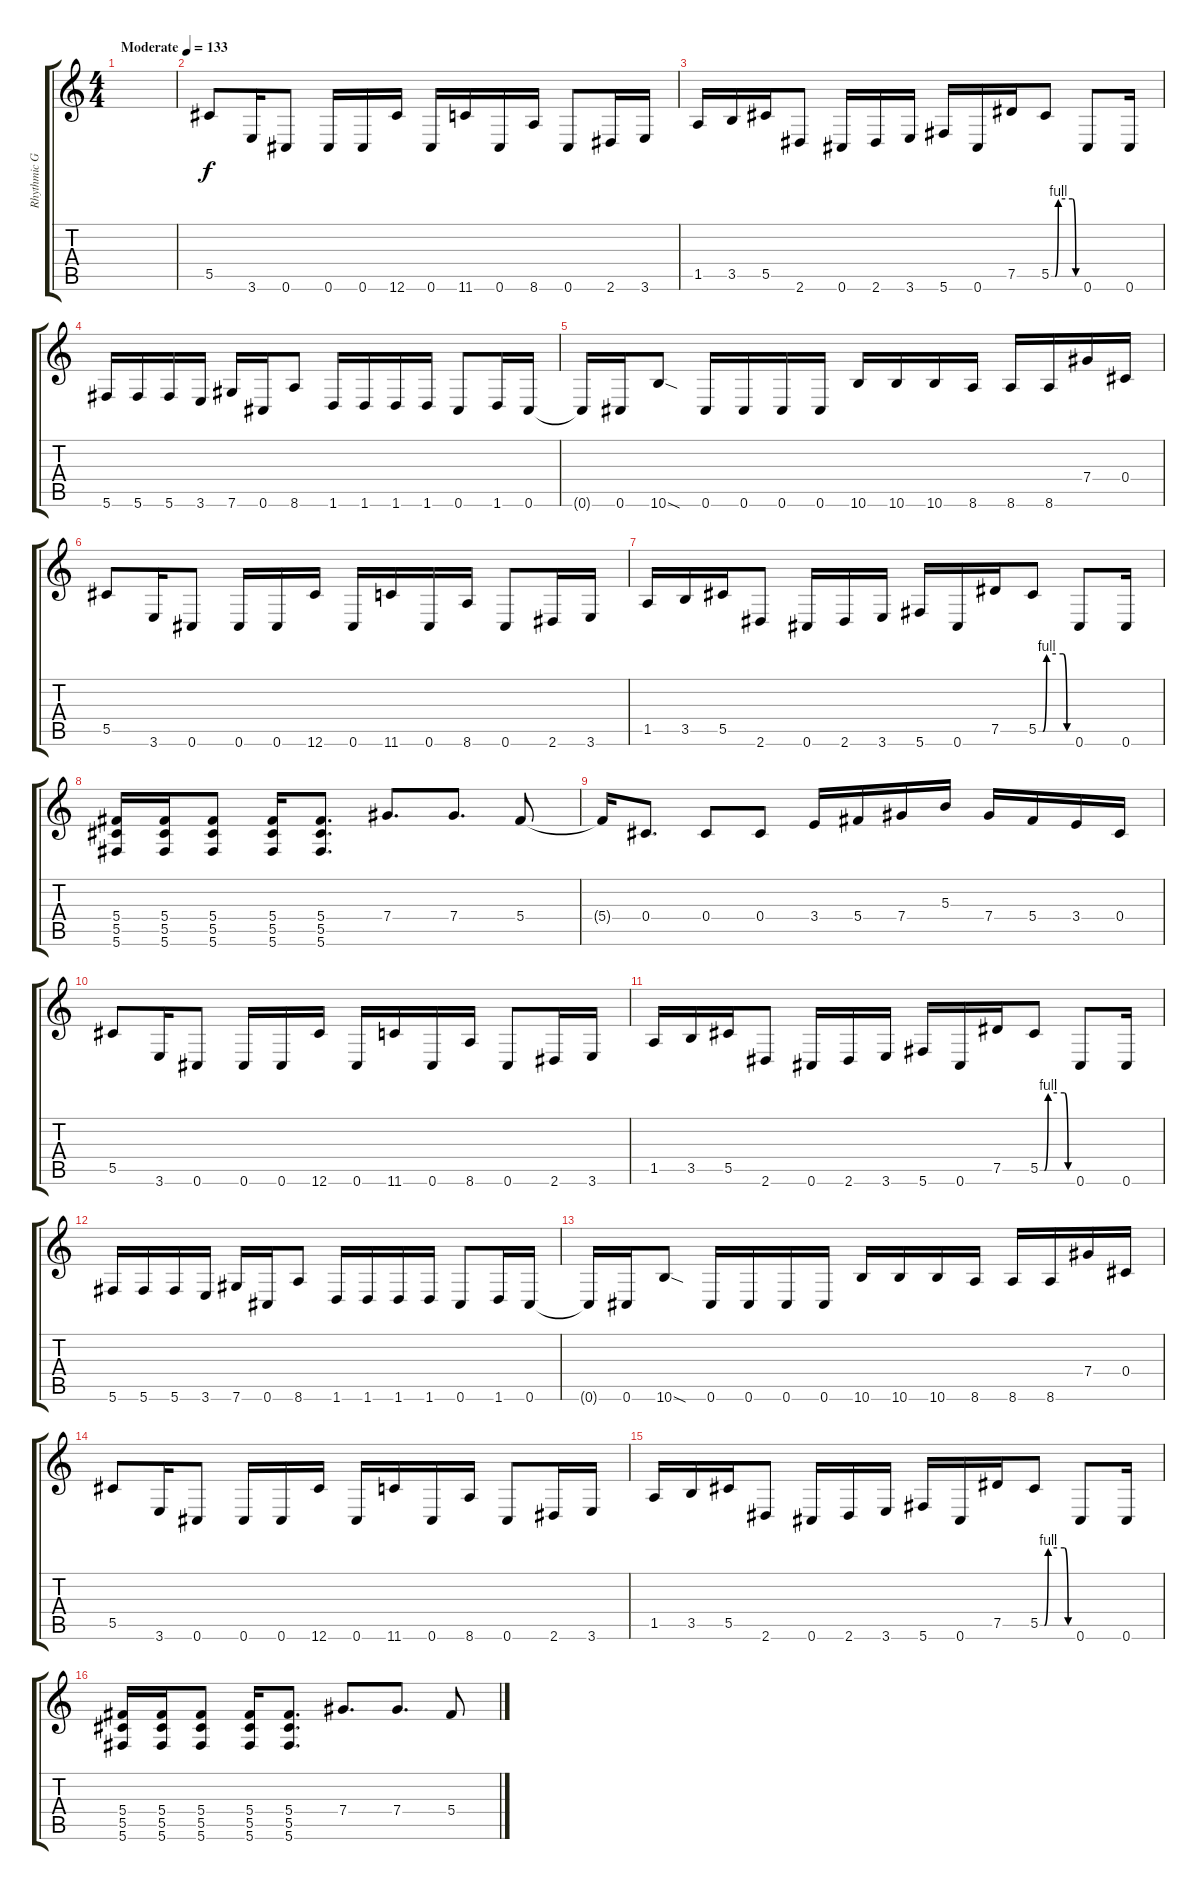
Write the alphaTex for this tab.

\track ("Rhythmic Guitar" "Rhythmic G") {instrument distortionguitar}
\staff {score tabs}
\tuning (Eb4 Bb3 Gb3 Db3 Ab2 Db2) {hide}
\ts (4 4)
\tempo (133 "Moderate")
\clef g2
\ks c
|
5.5.8 3.6.16 0.6.8 0.6.16 0.6.16 12.6.16 0.6.16 11.6.16 0.6.16 8.6.16 0.6.8 2.6.16 3.6.16 |
1.5.16 3.5.16 5.5.16 2.6.8 0.6.16 2.6.16 3.6.16 5.6.16 0.6.16 7.5.16 5.5{be (custom 0 0 8 0 15 4 45 4 52 0 60 0)}.8 0.6.8 0.6.16 |
5.6.16 5.6.16 5.6.16 3.6.16 7.6.16 0.6.16 8.6.8 1.6.16 1.6.16 1.6.16 1.6.16 0.6.8 1.6.16 0.6.16 |
0.6{t}.16 0.6.16 10.6{sod}.8 0.6.16 0.6.16 0.6.16 0.6.16 10.6.16 10.6.16 10.6.16 8.6.16 8.6.16 8.6.16 7.4.16 0.4.16 |
5.5.8 3.6.16 0.6.8 0.6.16 0.6.16 12.6.16 0.6.16 11.6.16 0.6.16 8.6.16 0.6.8 2.6.16 3.6.16 |
1.5.16 3.5.16 5.5.16 2.6.8 0.6.16 2.6.16 3.6.16 5.6.16 0.6.16 7.5.16 5.5{be (custom 0 0 8 0 15 4 45 4 52 0 60 0)}.8 0.6.8 0.6.16 |
(5.4 5.5 5.6).16 (5.4 5.5 5.6).16 (5.4 5.5 5.6).8 (5.4 5.5 5.6).16 (5.4 5.5 5.6).8{d} 7.4.8{d} 7.4.8{d} 5.4.8 |
5.4{t}.16 0.4.8{d} 0.4.8 0.4.8 3.4.16 5.4.16 7.4.16 5.3.16 7.4.16 5.4.16 3.4.16 0.4.16 |
5.5.8 3.6.16 0.6.8 0.6.16 0.6.16 12.6.16 0.6.16 11.6.16 0.6.16 8.6.16 0.6.8 2.6.16 3.6.16 |
1.5.16 3.5.16 5.5.16 2.6.8 0.6.16 2.6.16 3.6.16 5.6.16 0.6.16 7.5.16 5.5{be (custom 0 0 8 0 15 4 45 4 52 0 60 0)}.8 0.6.8 0.6.16 |
5.6.16 5.6.16 5.6.16 3.6.16 7.6.16 0.6.16 8.6.8 1.6.16 1.6.16 1.6.16 1.6.16 0.6.8 1.6.16 0.6.16 |
0.6{t}.16 0.6.16 10.6{sod}.8 0.6.16 0.6.16 0.6.16 0.6.16 10.6.16 10.6.16 10.6.16 8.6.16 8.6.16 8.6.16 7.4.16 0.4.16 |
5.5.8 3.6.16 0.6.8 0.6.16 0.6.16 12.6.16 0.6.16 11.6.16 0.6.16 8.6.16 0.6.8 2.6.16 3.6.16 |
1.5.16 3.5.16 5.5.16 2.6.8 0.6.16 2.6.16 3.6.16 5.6.16 0.6.16 7.5.16 5.5{be (custom 0 0 8 0 15 4 45 4 52 0 60 0)}.8 0.6.8 0.6.16 |
(5.4 5.5 5.6).16 (5.4 5.5 5.6).16 (5.4 5.5 5.6).8 (5.4 5.5 5.6).16 (5.4 5.5 5.6).8{d} 7.4.8{d} 7.4.8{d} 5.4.8
